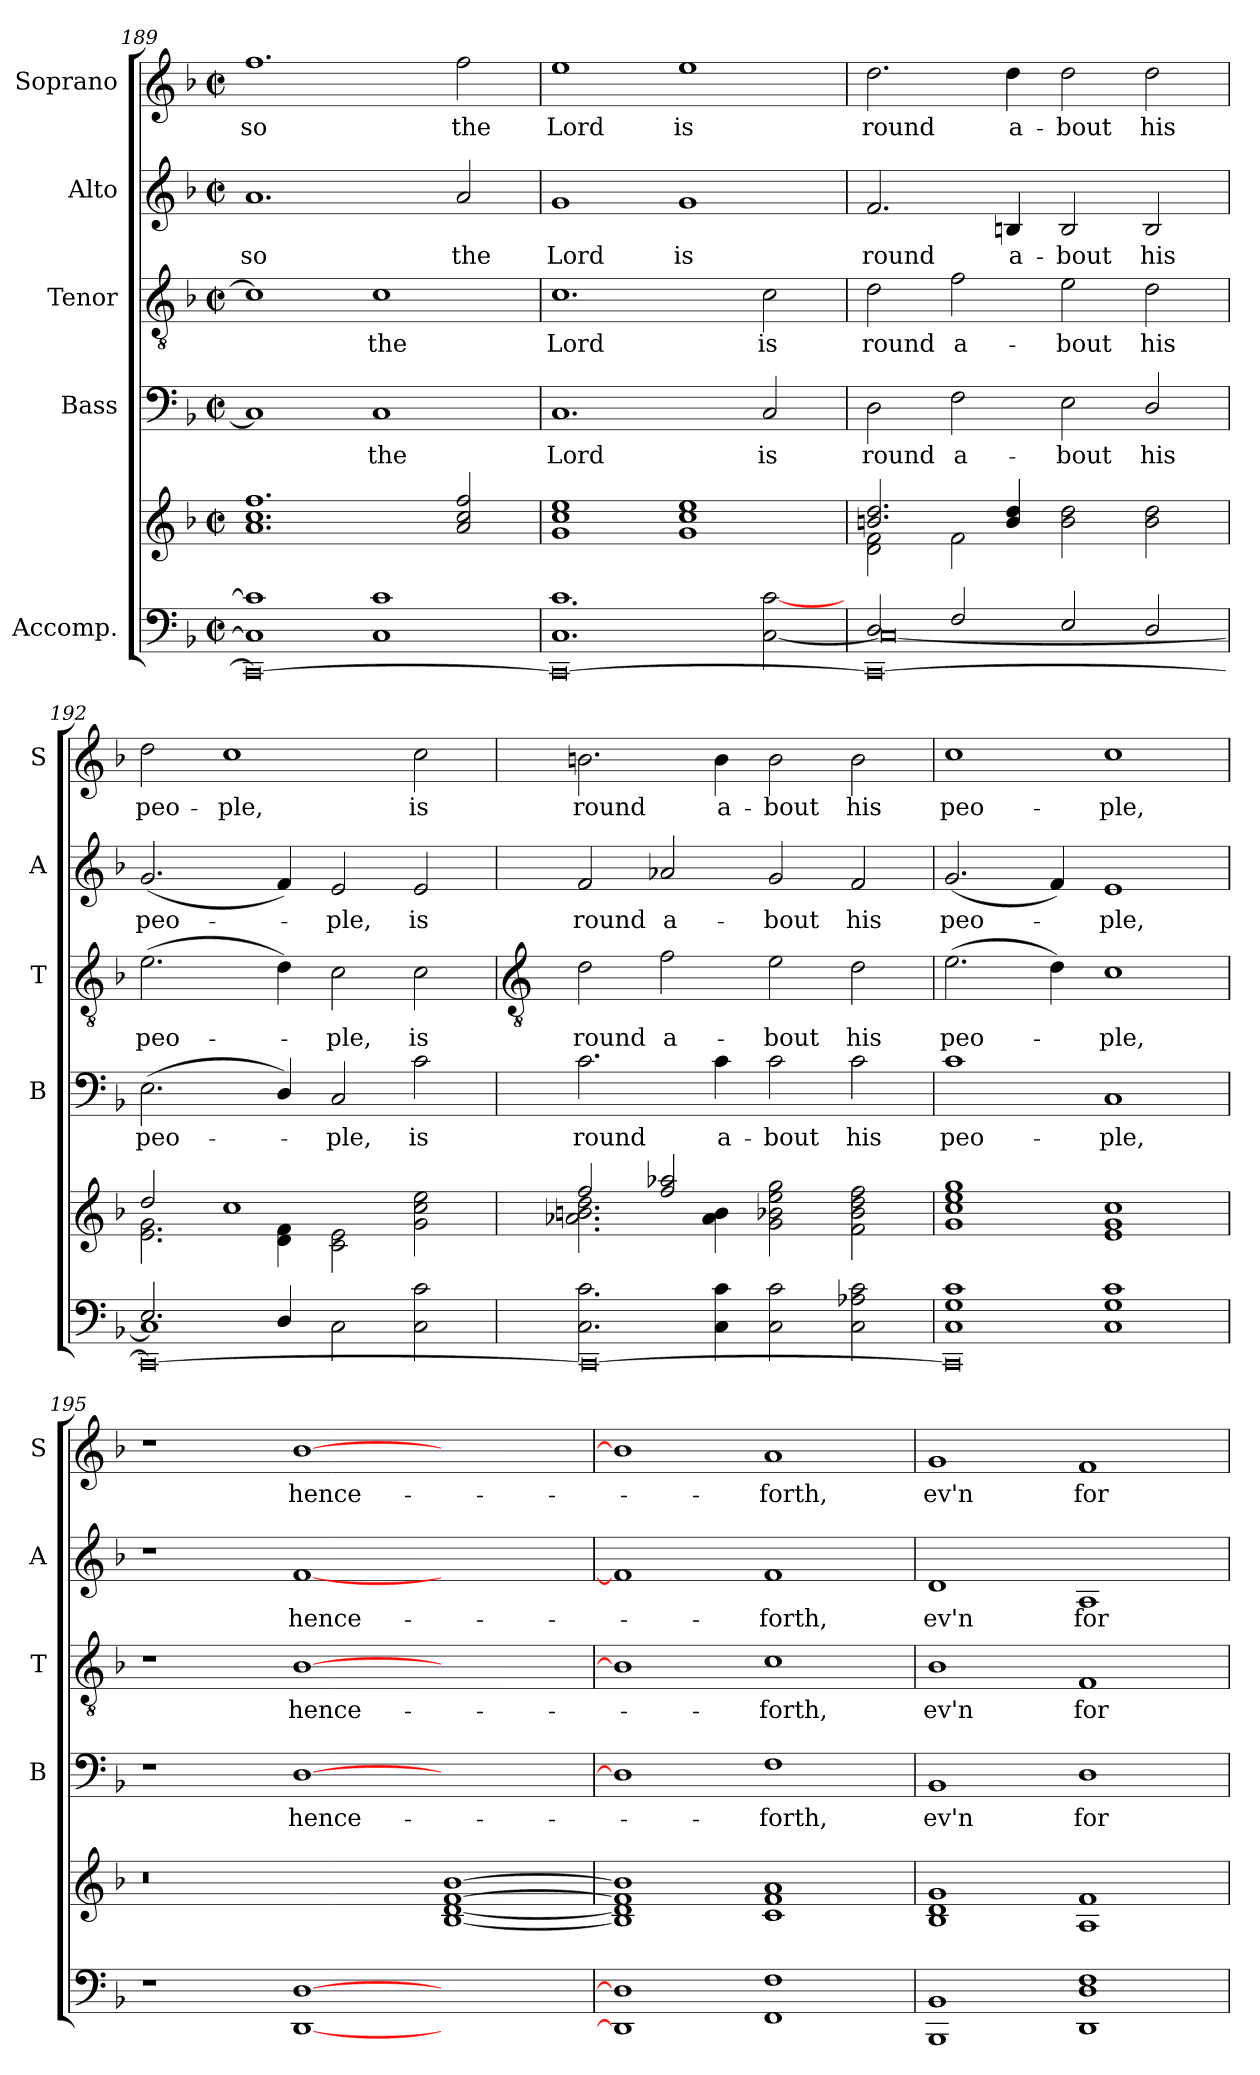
**kern	**kern	**kern	**text	**kern	**text	**kern	**text	**kern	**text
*part5	*part5	*part4	*part4	*part3	*part3	*part2	*part2	*part1	*part1
*staff6	*staff5	*staff4	*staff4	*staff3	*staff3	*staff2	*staff2	*staff1	*staff1
*I"Accomp.	*	*I"Bass	*	*I"Tenor	*	*I"Alto	*	*I"Soprano	*
*	*	*I'B	*	*I'T	*	*I'A	*	*I'S	*
*clefF4	*clefG2	*clefF4	*	*clefGv2	*	*clefG2	*	*clefG2	*
*k[b-]	*k[b-]	*k[b-]	*	*k[b-]	*	*k[b-]	*	*k[b-]	*
*F:	*F:	*F:	*	*F:	*	*F:	*	*F:	*
*M4/2	*M4/2	*M4/2	*	*M4/2	*	*M4/2	*	*M4/2	*
*met(c|)	*met(c|)	*met(c|)	*	*met(c|)	*	*met(c|)	*	*met(c|)	*
=189	=189	=189	=189	=189	=189	=189	=189	=189	=189
*^	*^	*	*	*	*	*	*	*	*
*	*^	*	*	*	*	*	*	*	*	*	*
!	!	!	!	!	!	!	!	!	!	!LO:LY:b	!	!LO:LY:b
0ryy	1C] 1c]	0CC\_	1.a 1.cc 1.ff	0ryy	1C]	.	1c]	.	1.a	so	1.ff	so
!	!	!	!	!	!	!LO:LY:b	!	!LO:LY:b	!	!	!	!
.	1C 1c	.	.	.	1C	the	1c	the	.	.	.	.
!	!	!	!	!	!	!	!	!	!	!LO:LY:b	!	!LO:LY:b
.	.	.	2a 2cc 2ff	.	.	.	.	.	2a	the	2ff	the
=190	=190	=190	=190	=190	=190	=190	=190	=190	=190	=190	=190	=190
!	!	!	!	!	!	!LO:LY:b	!	!LO:LY:b	!	!LO:LY:b	!	!LO:LY:b
0ryy	1.C 1.c	0CC\_	1g 1cc 1ee	0ryy	1.C	Lord	1.c	Lord	1g	Lord	1ee	Lord
!	!	!	!	!	!	!	!	!	!	!LO:LY:b	!	!LO:LY:b
.	.	.	1g 1cc 1ee	.	.	.	.	.	1g	is	1ee	is
!	!	!	!	!	!	!LO:LY:b	!	!LO:LY:b	!	!	!	!
.	[2C [2c	.	.	.	2C	is	2c	is	.	.	.	.
=191	=191	=191	=191	=191	=191	=191	=191	=191	=191	=191	=191	=191
!	!	!	!	!	!	!LO:LY:b	!	!LO:LY:b	!	!LO:LY:b	!	!LO:LY:b
2D/	0C_	0CC\_	2.bn/ 2.dd/	2d\ 2f\	2D	round	2d	round	2.f	round	2.dd	round
!	!	!	!	!	!	!LO:LY:b	!	!LO:LY:b	!	!	!	!
2F/	.	.	.	2f\	2F	a-	2f	a-	.	.	.	.
!	!	!	!	!	!	!	!	!	!	!LO:LY:b	!	!LO:LY:b
.	.	.	4b/ 4dd/	.	.	.	.	.	4Bn	a-	4dd	a-
!	!	!	!	!	!	!LO:LY:b	!	!LO:LY:b	!	!LO:LY:b	!	!LO:LY:b
2E/	.	.	2b 2dd	1ryy	2E	-bout	2e	-bout	2B	-bout	2dd	-bout
!	!	!	!	!	!	!LO:LY:b	!	!LO:LY:b	!	!LO:LY:b	!	!LO:LY:b
2D/	.	.	2b 2dd	.	2D/	his	2d	his	2B	his	2dd	his
=192	=192	=192	=192	=192	=192	=192	=192	=192	=192	=192	=192	=192
!	!	!	!	!	!	!LO:LY:b	!	!LO:LY:b	!	!LO:LY:b	!	!LO:LY:b
2.E/	1C]	0CC\_	2dd/	2.e\ 2.g\	(<2.E	peo-	(>2.e	peo-	(<2.g	peo-	2dd	peo-
!	!	!	!	!	!	!	!	!	!	!	!	!LO:LY:b
.	.	.	1cc	.	.	.	.	.	.	.	1cc	-ple,
4D/	.	.	.	4d\ 4f\	4D/)	.	4d)	.	4f)	.	.	.
!	!	!	!	!	!	!LO:LY:b	!	!LO:LY:b	!	!LO:LY:b	!	!
1ryy	2C	.	.	2c\ 2e\	2C	ple,	2c	ple,	2e	ple,	.	.
!	!	!	!	!	!	!LO:LY:b	!	!LO:LY:b	!	!LO:LY:b	!	!LO:LY:b
.	2C 2c	.	2g 2cc 2ee	2ryy	2c	is	2c	is	2e	is	2cc	is
!!LO:LB:g=z
=193	=193	=193	=193	=193	=193	=193	=193	=193	=193	=193	=193	=193
*	*	*	*	*	*	*	*clefGv2	*	*	*	*	*
!	!	!	!	!	!	!LO:LY:b	!	!LO:LY:b	!	!LO:LY:b	!	!LO:LY:b
0ryy	2.C 2.c	0CC\_	2ff/	2.a-X\ 2.bn\ 2.dd\	2.c	round	2d	round	2f	round	2.bn	round
!	!	!	!	!	!	!	!	!LO:LY:b	!	!LO:LY:b	!	!
.	.	.	2ff/ 2aa-X/	.	.	.	2f	a-	2a-X	a-	.	.
!	!	!	!	!	!	!LO:LY:b	!	!	!	!	!	!LO:LY:b
.	4C 4c	.	.	4a-\ 4b\	4c	a-	.	.	.	.	4b	a-
!	!	!	!	!	!	!LO:LY:b	!	!LO:LY:b	!	!LO:LY:b	!	!LO:LY:b
.	2C 2c	.	2g 2b- 2ee 2gg	1ryy	2c	-bout	2e	-bout	2g	-bout	2b	-bout
!	!	!	!	!	!	!LO:LY:b	!	!LO:LY:b	!	!LO:LY:b	!	!LO:LY:b
.	2C 2A-X 2c	.	2f 2b- 2dd 2ff	.	2c	his	2d	his	2f	his	2b	his
=194	=194	=194	=194	=194	=194	=194	=194	=194	=194	=194	=194	=194
!	!	!	!	!	!	!LO:LY:b	!	!LO:LY:b	!	!LO:LY:b	!	!LO:LY:b
0ryy	1C 1G 1c	0CC\]	1g 1cc 1ee 1gg	0ryy	1c	peo-	(>2.e	peo-	(<2.g	peo-	1cc	peo-
.	.	.	.	.	.	.	4d)	.	4f)	.	.	.
!	!	!	!	!	!	!LO:LY:b	!	!LO:LY:b	!	!LO:LY:b	!	!LO:LY:b
.	1C 1G 1c	.	1e 1g 1cc	.	1C	-ple,	1c	ple,	1e	ple,	1cc	-ple,
=195	=195	=195	=195	=195	=195	=195	=195	=195	=195	=195	=195	=195
0ryy	0ryy	1r	0r	0ryy	1r	.	1r	.	1r	.	1r	.
!	!	!	!	!	!	!LO:LY:b	!	!LO:LY:b	!	!LO:LY:b	!	!LO:LY:b
.	.	[1DD\ [1D\	.	.	[1D	hence-	[1B-	hence-	[1f	hence-	[1b-	hence-
1ryy	1ryy	1ryy	[1B- [1d [1f [1b-	1ryy	1ryy	.	1ryy	.	1ryy	.	1ryy	.
=196	=196	=196	=196	=196	=196	=196	=196	=196	=196	=196	=196	=196
0ryy	0ryy	1DD\] 1D\]	1B-] 1d] 1f] 1b-]	0ryy	1D]	.	1B-]	.	1f]	.	1b-]	.
!	!	!	!	!	!	!LO:LY:b	!	!LO:LY:b	!	!LO:LY:b	!	!LO:LY:b
.	.	1FF\ 1F\	1c 1f 1a	.	1F	forth,	1c	forth,	1f	forth,	1a	forth,
=197	=197	=197	=197	=197	=197	=197	=197	=197	=197	=197	=197	=197
!	!	!	!	!	!	!LO:LY:b	!	!LO:LY:b	!	!LO:LY:b	!	!LO:LY:b
0ryy	0ryy	1BBB-\ 1BB-\	1B- 1d 1g	0ryy	1BB-	ev'n	1B-	ev'n	1d	ev'n	1g	ev'n
!	!	!	!	!	!	!LO:LY:b	!	!LO:LY:b	!	!LO:LY:b	!	!LO:LY:b
.	.	1DD\ 1D\ 1F\	1A 1f	.	1D	for	1F	for	1A	for	1f	for
*v	*v	*v	*	*	*	*	*	*	*	*	*	*
*	*v	*v	*	*	*	*	*	*	*	*
=	=	=	=	=	=	=	=	=	=
*-	*-	*-	*-	*-	*-	*-	*-	*-	*-
